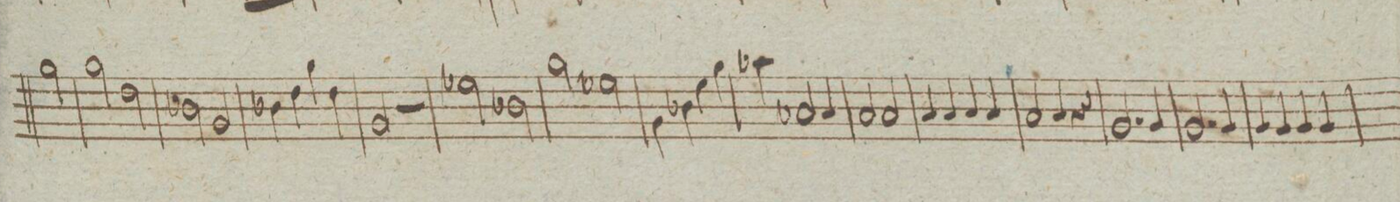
**kern	**dynam
*I"Oboie .. 2do	*
*clefG2	*
*k[]	*
*met(c|)	*
*M4/4	*
2gg\	.
=26	=26
2gg\	.
2dd\	.
=27	=27
2b-X\	.
2g/	.
=28	=28
4b-X\	.
4dd\	.
4gg\	.
4dd\	.
=29	=29
2g/	.
2r	.
=30	=30
2ee-X\	.
2b-X\	.
=31	=31
2gg\	.
2ee-X\	.
=32	=32
4g\	.
4b-X\	.
4ee\	.
4gg\	.
=33	=33
4aa-X\	.
2a-X/	.
4a-/	.
=34	=34
2a/	.
2a/	.
=35	=35
4a/	.
4a/	.
4a/	.
4a/	.
=36	=36
2a/	.
4a/	.
4r	.
=37	=37
2.g/	.
4g/	.
=38	=38
2.g/	.
4g/	.
=39	=39
4g/	.
4g/	.
4g/	.
4g/	.
=40	=40
*-	*-
